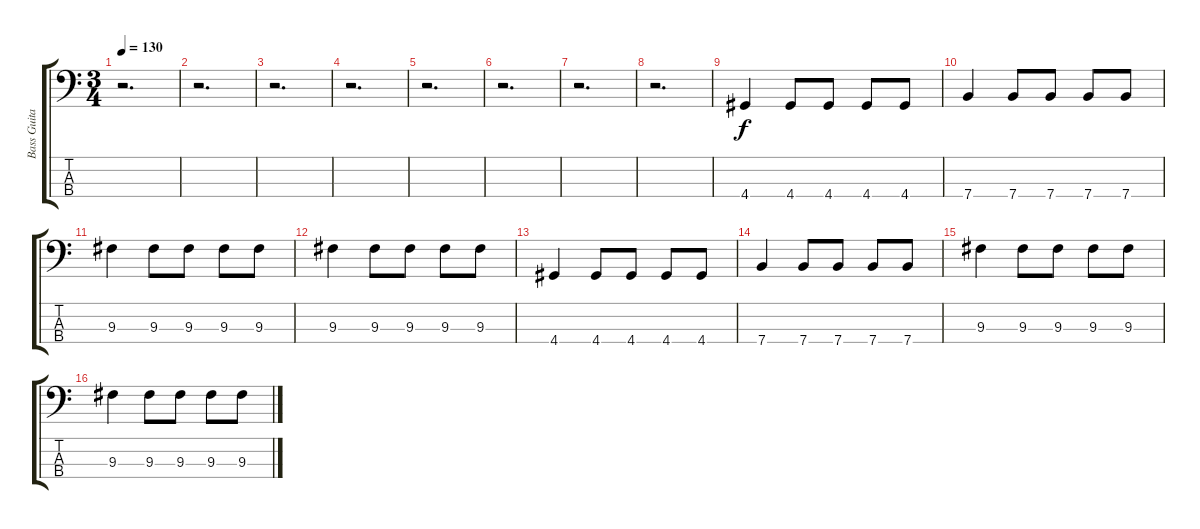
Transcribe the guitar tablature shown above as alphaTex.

\track ("Bass Guitar" "Bass Guita") {instrument electricbassfinger}
\staff {score tabs}
\tuning (G2 D2 A1 E1) {hide}
\ts (3 4)
\tempo 130
\clef f4
\ks c
r.2{d dy f} |
r.2{d} |
r.2{d} |
r.2{d} |
r.2{d} |
r.2{d} |
r.2{d} |
r.2{d} |
4.4.4 4.4.8 4.4.8 4.4.8 4.4.8 |
7.4.4 7.4.8 7.4.8 7.4.8 7.4.8 |
9.3.4 9.3.8 9.3.8 9.3.8 9.3.8 |
9.3.4 9.3.8 9.3.8 9.3.8 9.3.8 |
4.4.4 4.4.8 4.4.8 4.4.8 4.4.8 |
7.4.4 7.4.8 7.4.8 7.4.8 7.4.8 |
9.3.4 9.3.8 9.3.8 9.3.8 9.3.8 |
9.3.4 9.3.8 9.3.8 9.3.8 9.3.8
